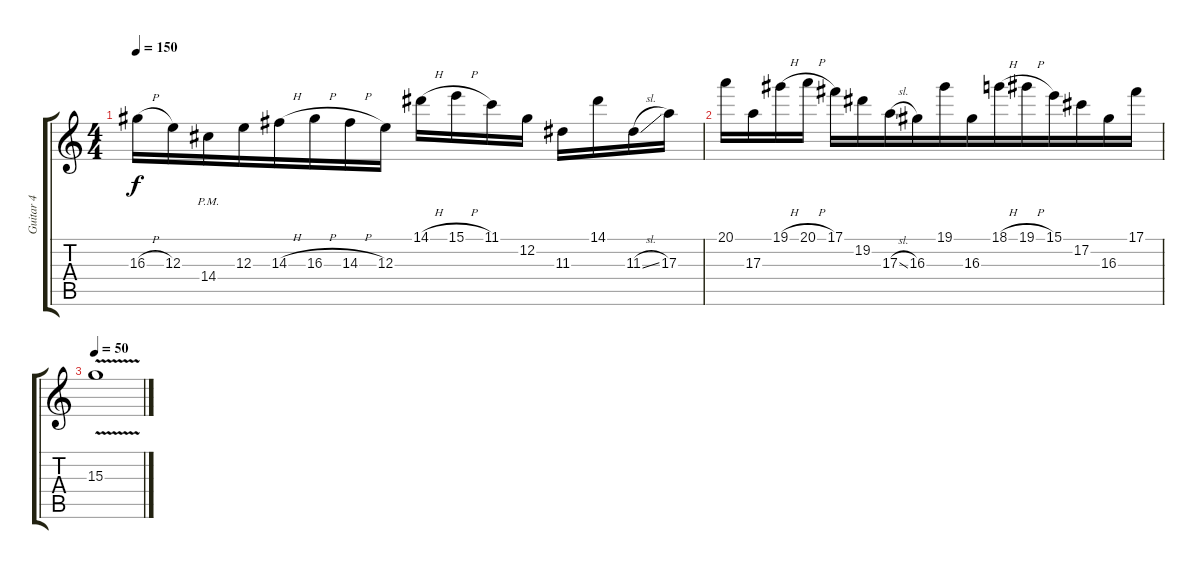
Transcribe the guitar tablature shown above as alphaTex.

\track ("Guitar 4" "Guitar 4") {instrument distortionguitar}
\staff {score tabs}
\tuning (Db4 Ab3 E3 B2 Gb2 Db2) {hide}
\ts (4 4)
\tempo 150
\clef g2
\ks c
16.3{h}.16{dy f beam merge} 12.3.16 14.4{pm}.16{beam merge} 12.3.16{beam merge} 14.3{h}.16{beam merge} 16.3{h}.16 14.3{h}.16{beam merge} 12.3.16 14.1{h}.16 15.1{h}.16{beam merge} 11.1.16 12.2.16 11.3.16{beam merge} 14.1.16{beam merge} 11.3{sl}.16{beam merge} 17.3.16 |
20.1.16 17.3.16 19.1{h}.16{beam merge} 20.1{h}.16 17.1.16{beam merge} 19.2.16{beam merge} 17.3{sl}.16{beam merge} 16.3.16{beam merge} 19.1.16{beam merge} 16.3.16 18.1{h}.16 19.1{h}.16{beam merge} 15.1.16{beam merge} 17.2.16 16.3.16 17.1.16 |
\tempo 50
15.3{v}.1
